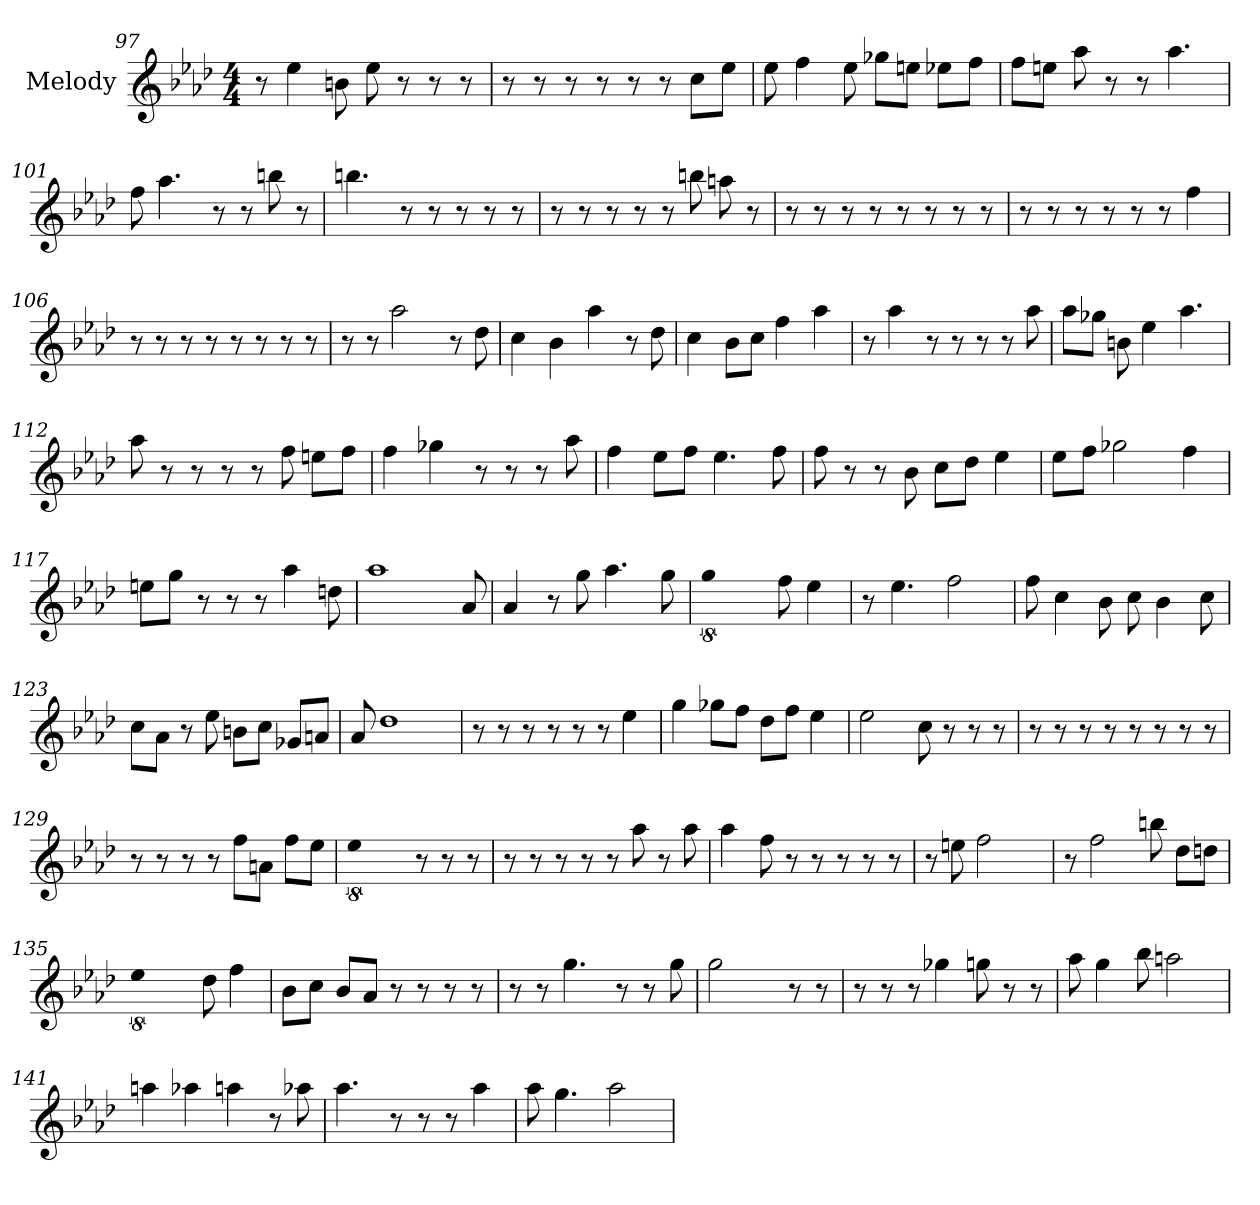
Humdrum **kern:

**kern
*part1
*staff1
*I"Melody
*clefG2
*k[b-e-a-d-]
*A-:
*M4/4
=97
8r
4ee-
8b
8ee-
8r
8r
8r
=98
8r
8r
8r
8r
8r
8r
8cc\L
8ee-\J
=99
8ee-
4ff
8ee-
8gg-\L
8ee\J
8ee-\L
8ff\J
=100
8ff\L
8ee\J
8aa-
8r
8r
4.aa-
=101
8ff
4.aa-
8r
8r
8bb
8r
=102
4.bb
8r
8r
8r
8r
8r
=103
8r
8r
8r
8r
8r
8bb
8aa
8r
=104
8r
8r
8r
8r
8r
8r
8r
8r
=105
8r
8r
8r
8r
8r
8r
4ff
=106
8r
8r
8r
8r
8r
8r
8r
8r
=107
8r
8r
2aa-
8r
8dd-
=108
4cc
4b-
4aa-
8r
8dd-
=109
4cc
8b-\L
8cc\J
4ff
4aa-
=110
8r
4aa-
8r
8r
8r
8r
8aa-
=111
8aa-\L
8gg-\J
8b
4ee-
4.aa-
=112
8aa-
8r
8r
8r
8r
8ff
8ee\L
8ff\J
=113
4ff
4gg-
8r
8r
8r
8aa-
=114
4ff
8ee-\L
8ff\J
4.ee-
8ff
=115
8ff
8r
8r
8b-
8cc\L
8dd-\J
4ee-
=116
8ee-\L
8ff\J
2gg-
4ff
=117
8ee\L
8gg\J
8r
8r
8r
4aa-
8dd
=118
!LO:N:vis=1
2..aa-
8a-
=119
4a-
8r
8gg
4.aa-
8gg
=120
!LO:N:vis=2
8%5gg
8ff
4ee-
=121
8r
4.ee-
2ff
=122
8ff
4cc
8b-
8cc
4b-
8cc
=123
8cc\L
8a-\J
8r
8ee-
8b\L
8cc\J
8g-/L
8a/J
=124
8a-
!LO:N:vis=1
2..dd-
=125
8r
8r
8r
8r
8r
8r
4ee-
=126
4gg
8gg-\L
8ff\J
8dd-\L
8ff\J
4ee-
=127
2ee-
8cc
8r
8r
8r
=128
8r
8r
8r
8r
8r
8r
8r
8r
=129
8r
8r
8r
8r
8ff\L
8a\J
8ff\L
8ee-\J
=130
!LO:N:vis=2
8%5ee-
8r
8r
8r
=131
8r
8r
8r
8r
8r
8aa-
8r
8aa-
=132
4aa-
8ff
8r
8r
8r
8r
8r
=133
8r
8ee
!LO:N:vis=2
2.ff
=134
8r
2ff
8bb
8dd-\L
8dd\J
=135
!LO:N:vis=2
8%5ee-
8dd-
4ff
=136
8b-\L
8cc\J
8b-/L
8a-/J
8r
8r
8r
8r
=137
8r
8r
4.gg
8r
8r
8gg
=138
!LO:N:vis=2
2.gg
8r
8r
=139
8r
8r
8r
4gg-
8gg
8r
8r
=140
8aa-
4gg
8bb-
2aa
=141
4aa
4aa-
4aa
8r
8aa-
=142
4.aa-
8r
8r
8r
4aa-
=143
8aa-
4.gg
2aa-
=
*-
